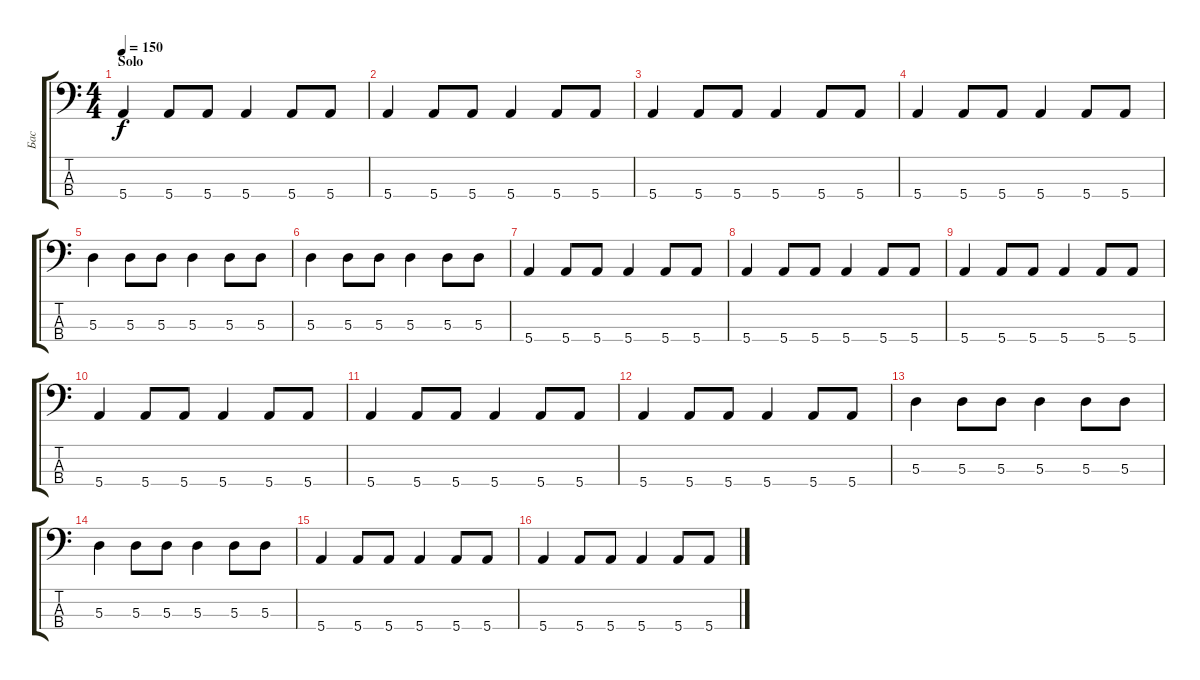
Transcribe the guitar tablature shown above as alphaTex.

\track ("Бас" "Бас") {instrument electricbassfinger}
\staff {score tabs}
\tuning (G2 D2 A1 E1) {hide}
\ts (4 4)
\section ("" "Solo")
\tempo 150
\clef f4
\ks c
5.4.4{dy f} 5.4.8 5.4.8 5.4.4 5.4.8 5.4.8 |
5.4.4 5.4.8 5.4.8 5.4.4 5.4.8 5.4.8 |
5.4.4 5.4.8 5.4.8 5.4.4 5.4.8 5.4.8 |
5.4.4 5.4.8 5.4.8 5.4.4 5.4.8 5.4.8 |
5.3.4 5.3.8 5.3.8 5.3.4 5.3.8 5.3.8 |
5.3.4 5.3.8 5.3.8 5.3.4 5.3.8 5.3.8 |
5.4.4 5.4.8 5.4.8 5.4.4 5.4.8 5.4.8 |
5.4.4 5.4.8 5.4.8 5.4.4 5.4.8 5.4.8 |
5.4.4 5.4.8 5.4.8 5.4.4 5.4.8 5.4.8 |
5.4.4 5.4.8 5.4.8 5.4.4 5.4.8 5.4.8 |
5.4.4 5.4.8 5.4.8 5.4.4 5.4.8 5.4.8 |
5.4.4 5.4.8 5.4.8 5.4.4 5.4.8 5.4.8 |
5.3.4 5.3.8 5.3.8 5.3.4 5.3.8 5.3.8 |
5.3.4 5.3.8 5.3.8 5.3.4 5.3.8 5.3.8 |
5.4.4 5.4.8 5.4.8 5.4.4 5.4.8 5.4.8 |
5.4.4 5.4.8 5.4.8 5.4.4 5.4.8 5.4.8
